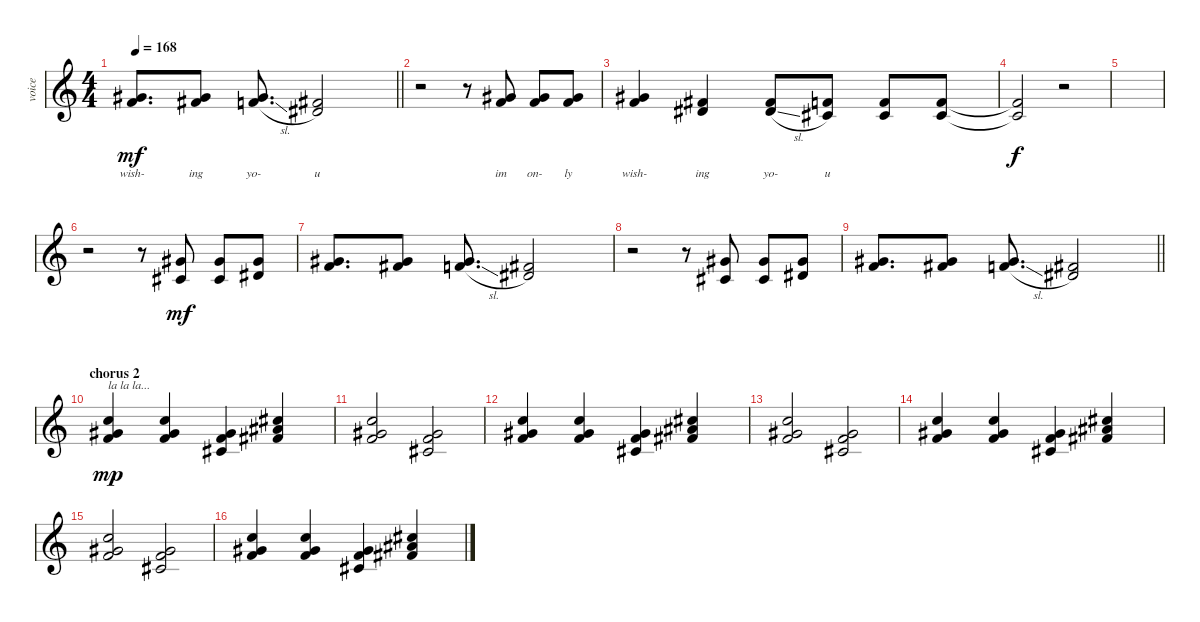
\track ("voice" "voice") {instrument sopranosax}
\staff {score}
\tuning (E4 B3 G3 D3 A2 E2) {hide}
\ts (4 4)
\tempo 168
\clef g2
\barLineRight lightlight
\ks c
(4.1 6.2).8{d lyrics (0 "wish-") lyrics (1 "") lyrics (2 "") lyrics (3 "") lyrics (4 "") dy mf} (2.1 9.2).8{lyrics (0 "ing") lyrics (1 "") lyrics (2 "") lyrics (3 "") lyrics (4 "")} (4.1 6.2{sl}).8{d lyrics (0 "yo-") lyrics (1 "") lyrics (2 "") lyrics (3 "") lyrics (4 "")} (2.1 4.2).2{lyrics (0 "u") lyrics (1 "") lyrics (2 "") lyrics (3 "") lyrics (4 "")} |
r.2 r.8 (1.1 9.2).8{lyrics (0 "im") lyrics (1 "") lyrics (2 "") lyrics (3 "") lyrics (4 "")} (1.1 9.2).8{lyrics (0 "on-") lyrics (1 "") lyrics (2 "") lyrics (3 "") lyrics (4 "")} (1.1 9.2).8{lyrics (0 "ly") lyrics (1 "") lyrics (2 "") lyrics (3 "") lyrics (4 "")} |
(1.1 9.2).4{lyrics (0 "wish-") lyrics (1 "") lyrics (2 "") lyrics (3 "") lyrics (4 "")} (2.1 4.2).4{lyrics (0 "ing") lyrics (1 "") lyrics (2 "") lyrics (3 "") lyrics (4 "")} (2.1 4.2{sl}).8{lyrics (0 "yo-") lyrics (1 "") lyrics (2 "") lyrics (3 "") lyrics (4 "")} (1.1 2.2).8{lyrics (0 "u") lyrics (1 "") lyrics (2 "") lyrics (3 "") lyrics (4 "")} (1.1 2.2).8{lyrics (0 "") lyrics (1 "") lyrics (2 "") lyrics (3 "") lyrics (4 "")} (1.1 2.2).8{lyrics (0 "") lyrics (1 "") lyrics (2 "") lyrics (3 "") lyrics (4 "")} |
(1.1{t} 2.2{t}).2{lyrics (0 "") lyrics (1 "") lyrics (2 "") lyrics (3 "") lyrics (4 "") dy f} r.2 |
|
r.2 r.8 (4.1 2.2).8{lyrics (0 "") lyrics (1 "") lyrics (2 "") lyrics (3 "") lyrics (4 "") dy mf} (4.1 2.2).8{lyrics (0 "") lyrics (1 "") lyrics (2 "") lyrics (3 "") lyrics (4 "")} (4.1 4.2).8 |
(4.1 6.2).8{d} (2.1 9.2).8 (4.1 6.2{sl}).8{d} (2.1 4.2).2 |
r.2 r.8 (4.1 2.2).8 (4.1 2.2).8 (4.1 4.2).8 |
\barLineRight lightlight
(4.1 6.2).8{d} (2.1 9.2).8 (4.1 6.2{sl}).8{d} (2.1 4.2).2 |
\section ("" "chorus 2")
(1.1 9.2 17.3).4{txt "la la la..." dy mp} (1.1 9.2 17.3).4 (1.1 2.2 13.3).4 (2.1 11.2 18.3).4 |
(1.1 9.2 17.3).2 (1.1 2.2 13.3).2 |
(1.1 9.2 17.3).4 (1.1 9.2 17.3).4 (1.1 2.2 13.3).4 (2.1 11.2 18.3).4 |
(1.1 9.2 17.3).2 (1.1 2.2 13.3).2 |
(1.1 9.2 17.3).4 (1.1 9.2 17.3).4 (1.1 2.2 13.3).4 (2.1 11.2 18.3).4 |
(1.1 9.2 17.3).2 (1.1 2.2 13.3).2 |
(1.1 9.2 17.3).4 (1.1 9.2 17.3).4 (1.1 2.2 13.3).4 (2.1 11.2 18.3).4
